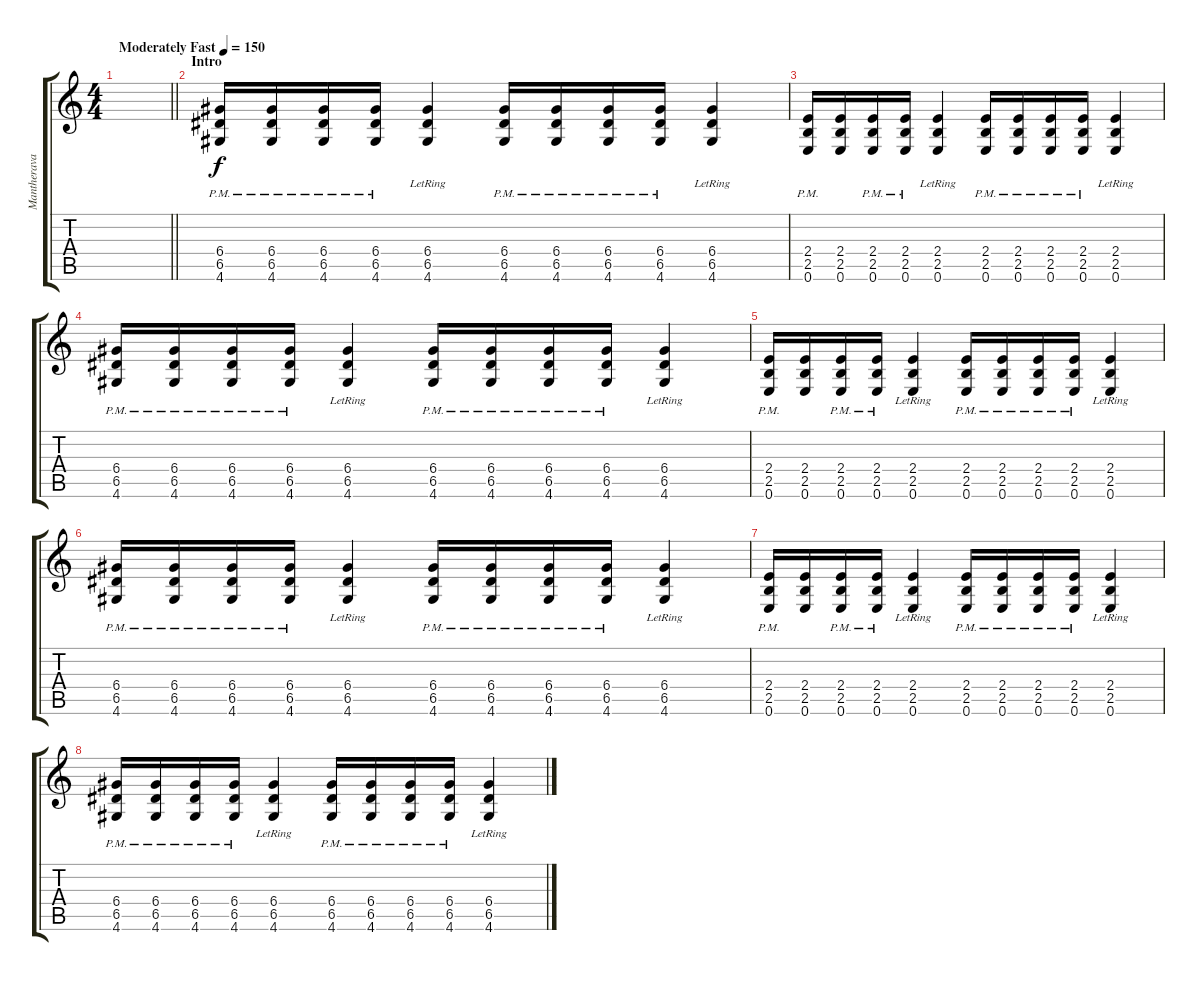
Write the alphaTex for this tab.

\track ("Mantheravathee" "Mantherava") {instrument distortionguitar}
\staff {score tabs}
\tuning (E4 B3 G3 D3 A2 E2) {hide}
\ts (4 4)
\tempo (150 "Moderately Fast")
\clef g2
\barLineRight lightlight
\ks c
|
\section ("" "Intro")
(6.4{pm} 6.5{pm} 4.6).16 (6.4{pm} 6.5{pm} 4.6).16 (6.4{pm} 6.5{pm} 4.6).16 (6.4{pm} 6.5{pm} 4.6).16 (6.4 6.5{lr} 4.6).4 (6.4{pm} 6.5{pm} 4.6).16 (6.4{pm} 6.5{pm} 4.6).16 (6.4{pm} 6.5{pm} 4.6).16 (6.4{pm} 6.5{pm} 4.6).16 (6.4 6.5{lr} 4.6).4 |
(2.4{pm} 2.5{pm} 0.6).16 (2.4 2.5 0.6).16 (2.4{pm} 2.5{pm} 0.6).16 (2.4{pm} 2.5{pm} 0.6).16 (2.4 2.5{lr} 0.6).4 (2.4{pm} 2.5{pm} 0.6).16 (2.4{pm} 2.5{pm} 0.6).16 (2.4{pm} 2.5{pm} 0.6).16 (2.4{pm} 2.5{pm} 0.6).16 (2.4 2.5{lr} 0.6).4 |
(6.4{pm} 6.5{pm} 4.6).16 (6.4{pm} 6.5{pm} 4.6).16 (6.4{pm} 6.5{pm} 4.6).16 (6.4{pm} 6.5{pm} 4.6).16 (6.4 6.5{lr} 4.6).4 (6.4{pm} 6.5{pm} 4.6).16 (6.4{pm} 6.5{pm} 4.6).16 (6.4{pm} 6.5{pm} 4.6).16 (6.4{pm} 6.5{pm} 4.6).16 (6.4 6.5{lr} 4.6).4 |
(2.4{pm} 2.5{pm} 0.6).16 (2.4 2.5 0.6).16 (2.4{pm} 2.5{pm} 0.6).16 (2.4{pm} 2.5{pm} 0.6).16 (2.4 2.5{lr} 0.6).4 (2.4{pm} 2.5{pm} 0.6).16 (2.4{pm} 2.5{pm} 0.6).16 (2.4{pm} 2.5{pm} 0.6).16 (2.4{pm} 2.5{pm} 0.6).16 (2.4 2.5{lr} 0.6).4 |
(6.4{pm} 6.5{pm} 4.6).16 (6.4{pm} 6.5{pm} 4.6).16 (6.4{pm} 6.5{pm} 4.6).16 (6.4{pm} 6.5{pm} 4.6).16 (6.4 6.5{lr} 4.6).4 (6.4{pm} 6.5{pm} 4.6).16 (6.4{pm} 6.5{pm} 4.6).16 (6.4{pm} 6.5{pm} 4.6).16 (6.4{pm} 6.5{pm} 4.6).16 (6.4 6.5{lr} 4.6).4 |
(2.4{pm} 2.5{pm} 0.6).16 (2.4 2.5 0.6).16 (2.4{pm} 2.5{pm} 0.6).16 (2.4{pm} 2.5{pm} 0.6).16 (2.4 2.5{lr} 0.6).4 (2.4{pm} 2.5{pm} 0.6).16 (2.4{pm} 2.5{pm} 0.6).16 (2.4{pm} 2.5{pm} 0.6).16 (2.4{pm} 2.5{pm} 0.6).16 (2.4 2.5{lr} 0.6).4 |
(6.4{pm} 6.5{pm} 4.6).16 (6.4{pm} 6.5{pm} 4.6).16 (6.4{pm} 6.5{pm} 4.6).16 (6.4{pm} 6.5{pm} 4.6).16 (6.4 6.5{lr} 4.6).4 (6.4{pm} 6.5{pm} 4.6).16 (6.4{pm} 6.5{pm} 4.6).16 (6.4{pm} 6.5{pm} 4.6).16 (6.4{pm} 6.5{pm} 4.6).16 (6.4 6.5{lr} 4.6).4
